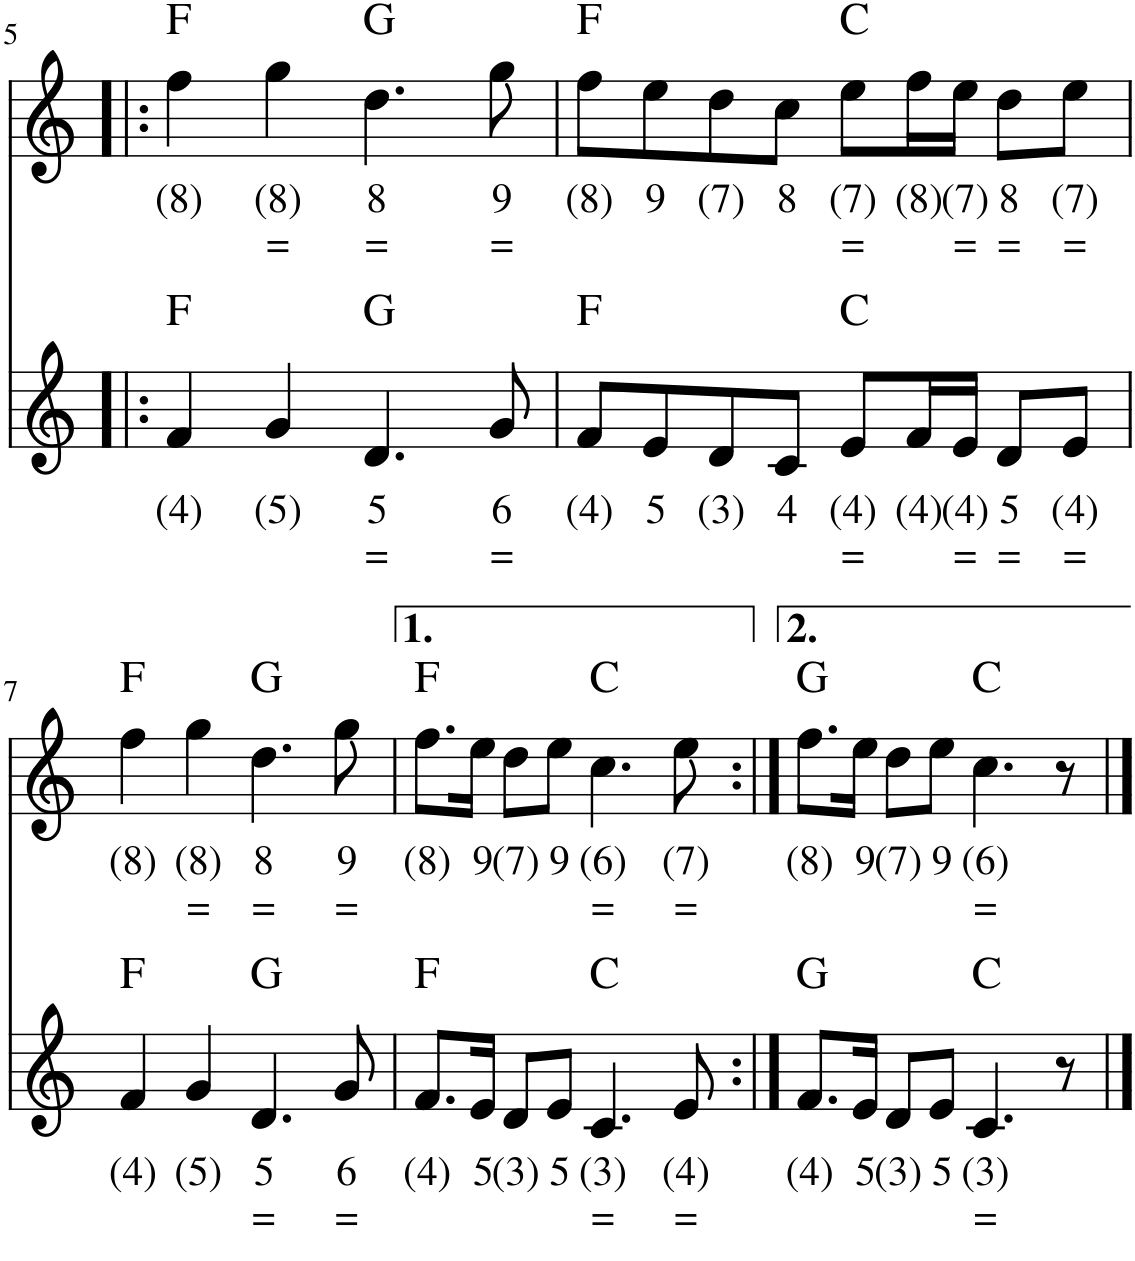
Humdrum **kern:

**kern	**text	**text	**harte	**kern	**text	**text	**harte
*part2	*part2	*part2	*part2	*part1	*part1	*part1	*part1
*staff2	*staff2	*staff2	*	*staff1	*staff1	*staff1	*
*I"Piano	*	*	*	*I"Stem	*	*	*
!!LO:PB:g=z
*clefG2	*	*	*	*clefG2	*	*	*
*k[]	*	*	*	*k[]	*	*	*
*M4/4	*	*	*	*M4/4	*	*	*
=5!|:	=5!|:	=5!|:	=5!|:	=5!|:	=5!|:	=5!|:	=5!|:
!	!LO:LY:b	!	!	!	!LO:LY:b	!	!
4f/	(4)	.	F:maj	4ff\	(8)	.	F:maj
!	!LO:LY:b	!	!	!	!LO:LY:b	!LO:LY:b	!
4g/	(5)	.	.	4gg\	(8)	=	.
!	!LO:LY:b	!LO:LY:b	!	!	!LO:LY:b	!LO:LY:b	!
4.d/	5	=	G:maj	4.dd\	8	=	G:maj
!	!LO:LY:b	!LO:LY:b	!	!	!LO:LY:b	!LO:LY:b	!
8g/	6	=	.	8gg\	9	=	.
=6	=6	=6	=6	=6	=6	=6	=6
!	!LO:LY:b	!	!	!	!LO:LY:b	!	!
8f/L	(4)	.	F:maj	8ff\L	(8)	.	F:maj
!	!LO:LY:b	!	!	!	!LO:LY:b	!	!
8e/	5	.	.	8ee\	9	.	.
!	!LO:LY:b	!	!	!	!LO:LY:b	!	!
8d/	(3)	.	.	8dd\	(7)	.	.
!	!LO:LY:b	!	!	!	!LO:LY:b	!	!
8c/J	4	.	.	8cc\J	8	.	.
!	!LO:LY:b	!LO:LY:b	!	!	!LO:LY:b	!LO:LY:b	!
8e/L	(4)	=	C:maj	8ee\L	(7)	=	C:maj
!	!LO:LY:b	!	!	!	!LO:LY:b	!	!
16f/L	(4)	.	.	16ff\L	(8)	.	.
!	!LO:LY:b	!LO:LY:b	!	!	!LO:LY:b	!LO:LY:b	!
16e/JJ	(4)	=	.	16ee\JJ	(7)	=	.
!	!LO:LY:b	!LO:LY:b	!	!	!LO:LY:b	!LO:LY:b	!
8d/L	5	=	.	8dd\L	8	=	.
!	!LO:LY:b	!LO:LY:b	!	!	!LO:LY:b	!LO:LY:b	!
8e/J	(4)	=	.	8ee\J	(7)	=	.
!!LO:LB:g=z
=7	=7	=7	=7	=7	=7	=7	=7
!	!LO:LY:b	!	!	!	!LO:LY:b	!	!
4f/	(4)	.	F:maj	4ff\	(8)	.	F:maj
!	!LO:LY:b	!	!	!	!LO:LY:b	!LO:LY:b	!
4g/	(5)	.	.	4gg\	(8)	=	.
!	!LO:LY:b	!LO:LY:b	!	!	!LO:LY:b	!LO:LY:b	!
4.d/	5	=	G:maj	4.dd\	8	=	G:maj
!	!LO:LY:b	!LO:LY:b	!	!	!LO:LY:b	!LO:LY:b	!
8g/	6	=	.	8gg\	9	=	.
=8	=8	=8	=8	=8	=8	=8	=8
!	!LO:LY:b	!	!	!	!LO:LY:b	!	!
8.f/L	(4)	.	F:maj	8.ff\L	(8)	.	F:maj
!	!LO:LY:b	!	!	!	!LO:LY:b	!	!
16e/Jk	5	.	.	16ee\Jk	9	.	.
!	!LO:LY:b	!	!	!	!LO:LY:b	!	!
8d/L	(3)	.	.	8dd\L	(7)	.	.
!	!LO:LY:b	!	!	!	!LO:LY:b	!	!
8e/J	5	.	.	8ee\J	9	.	.
!	!LO:LY:b	!LO:LY:b	!	!	!LO:LY:b	!LO:LY:b	!
4.c/	(3)	=	C:maj	4.cc\	(6)	=	C:maj
!	!LO:LY:b	!LO:LY:b	!	!	!LO:LY:b	!LO:LY:b	!
8e/	(4)	=	.	8ee\	(7)	=	.
=9:|!	=9:|!	=9:|!	=9:|!	=9:|!	=9:|!	=9:|!	=9:|!
!	!LO:LY:b	!	!	!	!LO:LY:b	!	!
8.f/L	(4)	.	G:maj	8.ff\L	(8)	.	G:maj
!	!LO:LY:b	!	!	!	!LO:LY:b	!	!
16e/Jk	5	.	.	16ee\Jk	9	.	.
!	!LO:LY:b	!	!	!	!LO:LY:b	!	!
8d/L	(3)	.	.	8dd\L	(7)	.	.
!	!LO:LY:b	!	!	!	!LO:LY:b	!	!
8e/J	5	.	.	8ee\J	9	.	.
!	!LO:LY:b	!LO:LY:b	!	!	!LO:LY:b	!LO:LY:b	!
4.c/	(3)	=	C:maj	4.cc\	(6)	=	C:maj
8r	.	.	.	8r	.	.	.
==	==	==	==	==	==	==	==
*-	*-	*-	*-	*-	*-	*-	*-
